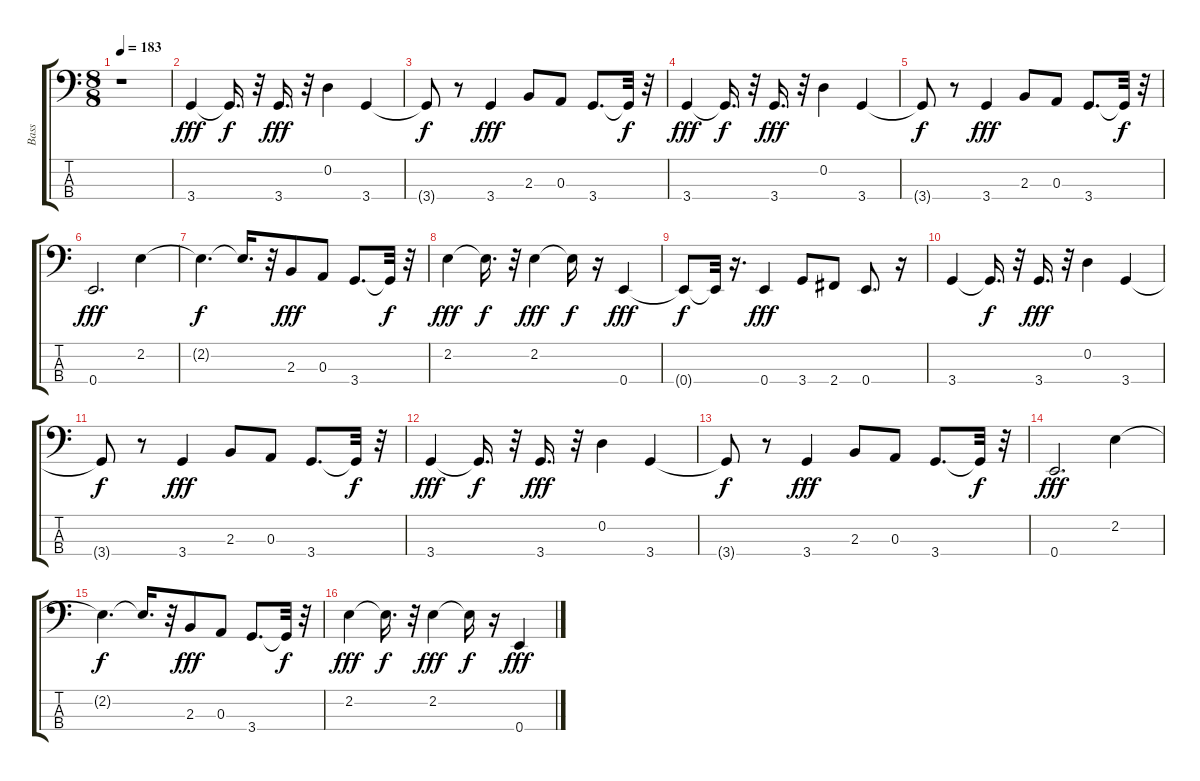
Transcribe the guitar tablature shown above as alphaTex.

\track ("Bass" "Bass") {instrument fretlessbass}
\staff {score tabs}
\tuning (G2 D2 A1 E1) {hide}
\ts (8 8)
\tempo 183
\clef f4
\ks c
r.1{dy fff} |
3.4.4 3.4{t}.16{d dy f} r.32 3.4.16{d dy fff} r.32 0.2.4 3.4.4 |
3.4{t}.8{dy f} r.8 3.4.4{dy fff} 2.3.8 0.3.8 3.4.8{d} 3.4{t}.32{dy f} r.32 |
3.4.4{dy fff} 3.4{t}.16{d dy f} r.32 3.4.16{d dy fff} r.32 0.2.4 3.4.4 |
3.4{t}.8{dy f} r.8 3.4.4{dy fff} 2.3.8 0.3.8 3.4.8{d} 3.4{t}.32{dy f} r.32 |
0.4.2{d dy fff} 2.2.4 |
2.2{t}.4{d dy f} 2.2{t}.16{d} r.32 2.3.8{dy fff} 0.3.8 3.4.8{d} 3.4{t}.32{dy f} r.32 |
2.2.4{dy fff} 2.2{t}.16{d dy f} r.32 2.2.4{dy fff} 2.2{t}.16{dy f} r.16 0.4.4{dy fff} |
0.4{t}.8{dy f} 0.4{t}.32 r.16{d} 0.4.4{dy fff} 3.4.8 2.4.8 0.4.8{d} r.16 |
3.4.4 3.4{t}.16{d dy f} r.32 3.4.16{d dy fff} r.32 0.2.4 3.4.4 |
3.4{t}.8{dy f} r.8 3.4.4{dy fff} 2.3.8 0.3.8 3.4.8{d} 3.4{t}.32{dy f} r.32 |
3.4.4{dy fff} 3.4{t}.16{d dy f} r.32 3.4.16{d dy fff} r.32 0.2.4 3.4.4 |
3.4{t}.8{dy f} r.8 3.4.4{dy fff} 2.3.8 0.3.8 3.4.8{d} 3.4{t}.32{dy f} r.32 |
0.4.2{d dy fff} 2.2.4 |
2.2{t}.4{d dy f} 2.2{t}.16{d} r.32 2.3.8{dy fff} 0.3.8 3.4.8{d} 3.4{t}.32{dy f} r.32 |
2.2.4{dy fff} 2.2{t}.16{d dy f} r.32 2.2.4{dy fff} 2.2{t}.16{dy f} r.16 0.4.4{dy fff}
